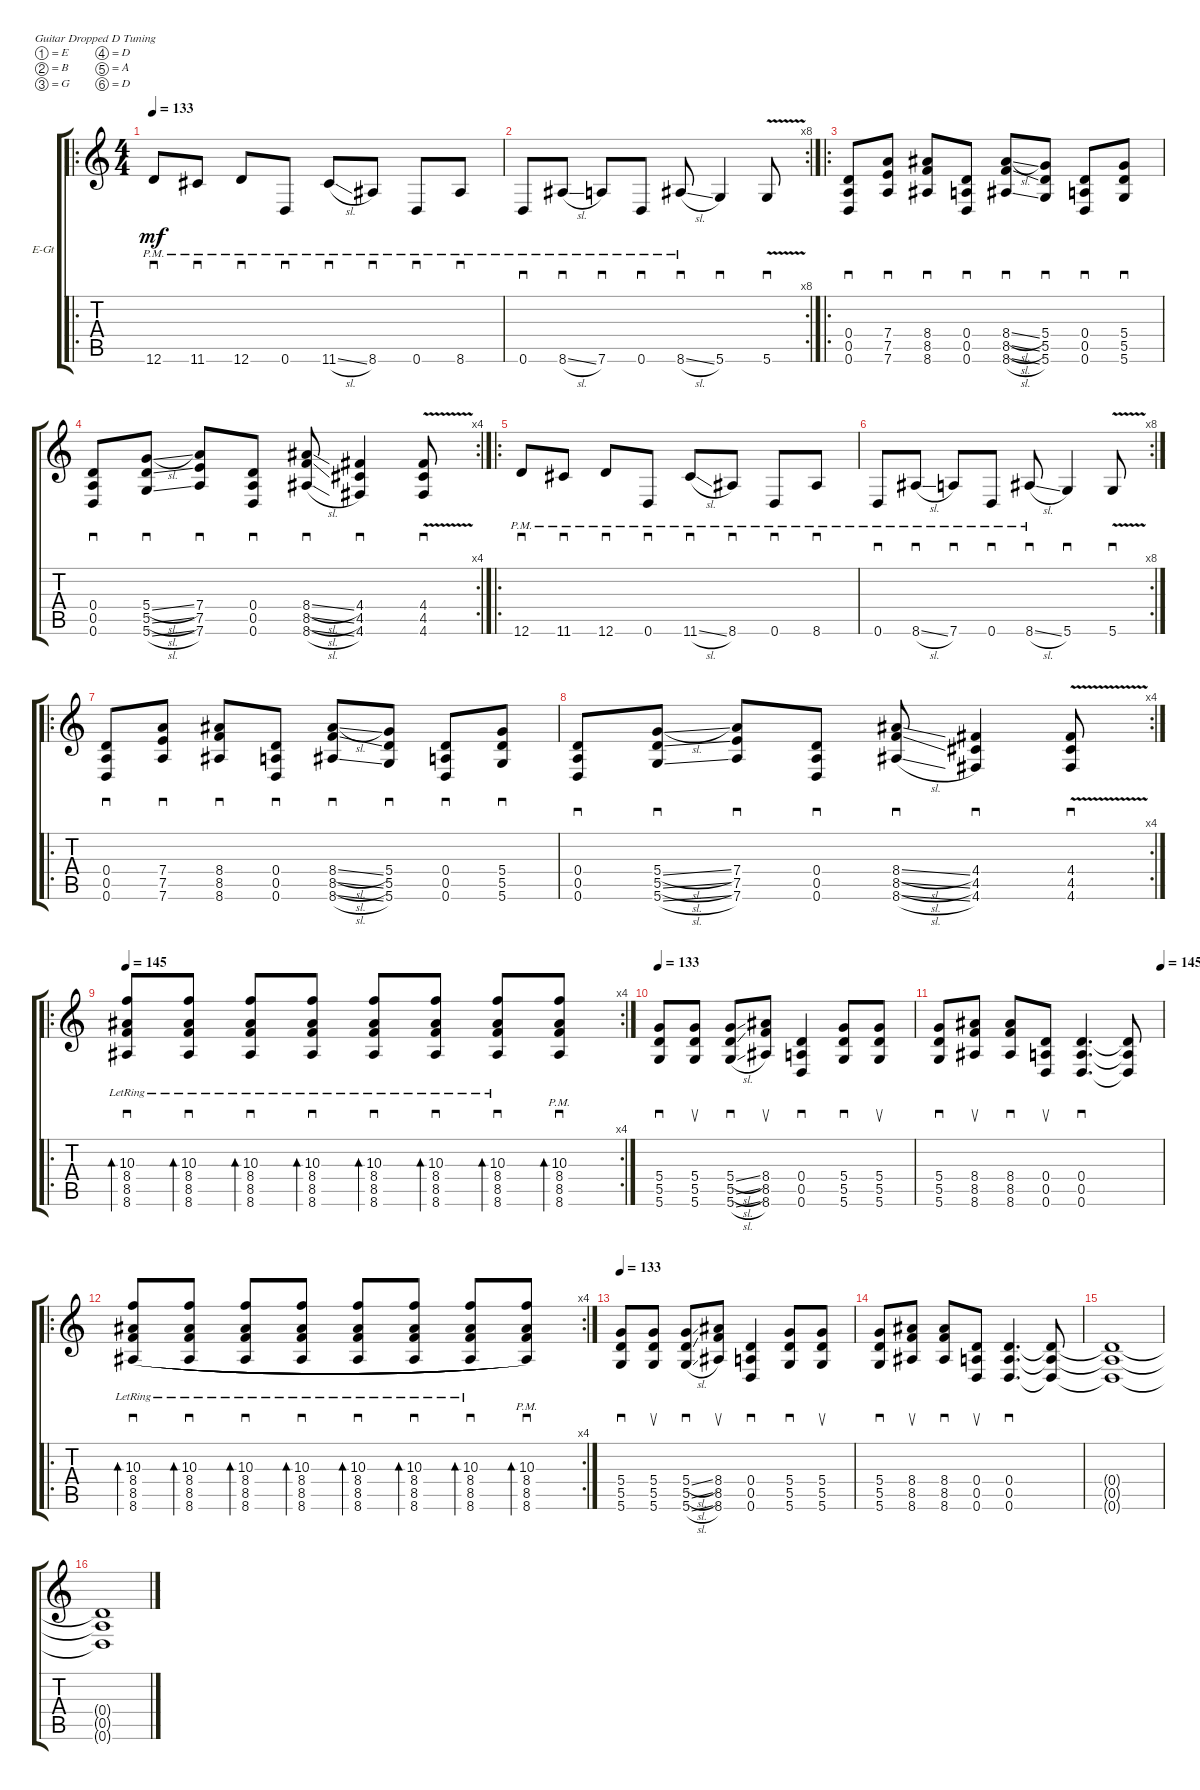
\defaultSystemsLayout 4
\bracketExtendMode groupsimilarinstruments
\firstSystemTrackNameOrientation horizontal
\otherSystemsTrackNameOrientation horizontal
\track ("Electric Guitar" "E-Gt") {instrument distortionguitar}
\staff {score tabs}
\tuning (E4 B3 G3 D3 A2 D2)
\ro
\ts (4 4)
\tempo 133
\clef g2
\ks c
12.6{pm}.8{sd dy mf instrument distortionguitar} 11.6{pm}.8{sd} 12.6{pm}.8{sd} 0.6{pm}.8{sd} 11.6{sl pm}.8{sd} 8.6{pm}.8{sd} 0.6{pm}.8{sd} 8.6{pm}.8{sd} |
\rc 8
0.6{pm}.8{sd} 8.6{sl pm}.8{sd} 7.6{pm}.8{sd} 0.6{pm}.8{sd} 8.6{sl pm}.8{sd} 5.6.4{sd} 5.6{v}.8{sd} |
\ro
(0.4 0.5 0.6).8{sd} (7.4 7.5 7.6).8{sd} (8.6 8.5 8.4).8{sd} (0.4 0.5 0.6).8{sd} (8.6{sl} 8.5{sl} 8.4{sl}).8{sd} (5.4 5.5 5.6).8{sd} (0.6 0.5 0.4).8{sd} (5.4 5.5 5.6).8{sd} |
\rc 4
(0.4 0.5 0.6).8{sd} (5.6{sl} 5.5{sl} 5.4{sl}).8{sd} (7.4 7.5 7.6).8{sd} (0.6 0.5 0.4).8{sd} (8.4{sl} 8.5{sl} 8.6{sl}).8{sd} (4.6 4.5 4.4).4{sd} (4.4{v} 4.5{v} 4.6{v}).8{sd} |
\ro
12.6{pm}.8{sd} 11.6{pm}.8{sd} 12.6{pm}.8{sd} 0.6{pm}.8{sd} 11.6{sl pm}.8{sd} 8.6{pm}.8{sd} 0.6{pm}.8{sd} 8.6{pm}.8{sd} |
\rc 8
0.6{pm}.8{sd} 8.6{sl pm}.8{sd} 7.6{pm}.8{sd} 0.6{pm}.8{sd} 8.6{sl pm}.8{sd} 5.6.4{sd} 5.6{v}.8{sd} |
\ro
(0.4 0.5 0.6).8{sd} (7.4 7.5 7.6).8{sd} (8.6 8.5 8.4).8{sd} (0.4 0.5 0.6).8{sd} (8.6{sl} 8.5{sl} 8.4{sl}).8{sd} (5.4 5.5 5.6).8{sd} (0.6 0.5 0.4).8{sd} (5.4 5.5 5.6).8{sd} |
\rc 4
(0.4 0.5 0.6).8{sd} (5.6{sl} 5.5{sl} 5.4{sl}).8{sd} (7.4 7.5 7.6).8{sd} (0.6 0.5 0.4).8{sd} (8.4{sl} 8.5{sl} 8.6{sl}).8{sd} (4.6 4.5 4.4).4{sd} (4.4{v} 4.5{v} 4.6{v}).8{sd} |
\ro
\rc 4
\tempo 145
(8.6{lr} 8.5{lr} 8.4{lr} 10.3{lr}).8{sd bd 30} (8.6{lr} 8.5{lr} 8.4{lr} 10.3{lr}).8{sd bd 30} (8.6{lr} 8.5{lr} 8.4{lr} 10.3{lr}).8{sd bd 30} (8.6{lr} 8.5{lr} 8.4{lr} 10.3{lr}).8{sd bd 30} (8.6{lr} 8.5{lr} 8.4{lr} 10.3{lr}).8{sd bd 30} (8.6{lr} 8.5{lr} 8.4{lr} 10.3{lr}).8{sd bd 30} (8.6{lr} 8.5{lr} 8.4{lr} 10.3{lr}).8{sd bd 30} (8.6{pm} 8.5{pm} 8.4{pm} 10.3{pm}).8{sd bd 30} |
\tempo 133
(5.4 5.5 5.6).8{sd} (5.6 5.5 5.4).8{su} (5.4{sl} 5.5{sl} 5.6{sl}).8{sd} (8.6 8.5 8.4).8{su} (0.4 0.5 0.6).4{sd} (5.4 5.5 5.6).8{sd} (5.6 5.5 5.4).8{su} |
\tempo (145 0.99375)
(5.4 5.5 5.6).8{sd} (8.6 8.5 8.4).8{su} (8.4 8.5 8.6).8{sd} (0.6 0.5 0.4).8{su} (0.4 0.5 0.6).4{d sd} (0.4{t} 0.5{t} 0.6{t}).8 |
\ro
\rc 4
(8.6{lr} 8.5{lr} 8.4{lr} 10.3{lr}).8{sd bd 30 legatoorigin} (8.6{lr} 8.5{lr} 8.4{lr} 10.3{lr}).8{sd bd 30 legatoorigin} (8.6{lr} 8.5{lr} 8.4{lr} 10.3{lr}).8{sd bd 30 legatoorigin} (8.6{lr} 8.5{lr} 8.4{lr} 10.3{lr}).8{sd bd 30 legatoorigin} (8.6{lr} 8.5{lr} 8.4{lr} 10.3{lr}).8{sd bd 30 legatoorigin} (8.6{lr} 8.5{lr} 8.4{lr} 10.3{lr}).8{sd bd 30 legatoorigin} (8.6{lr} 8.5{lr} 8.4{lr} 10.3{lr}).8{sd bd 30 legatoorigin} (8.6{pm} 8.5{pm} 8.4{pm} 10.3{pm}).8{sd bd 30} |
\tempo 133
(5.4 5.5 5.6).8{sd} (5.6 5.5 5.4).8{su} (5.4{sl} 5.5{sl} 5.6{sl}).8{sd} (8.6 8.5 8.4).8{su} (0.4 0.5 0.6).4{sd} (5.4 5.5 5.6).8{sd} (5.6 5.5 5.4).8{su} |
(5.4 5.5 5.6).8{sd} (8.6 8.5 8.4).8{su} (8.4 8.5 8.6).8{sd} (0.6 0.5 0.4).8{su} (0.4 0.5 0.6).4{d sd} (0.4{t} 0.5{t} 0.6{t}).8 |
(0.4{t} 0.5{t} 0.6{t}).1 |
(0.6{t} 0.5{t} 0.4{t}).1
